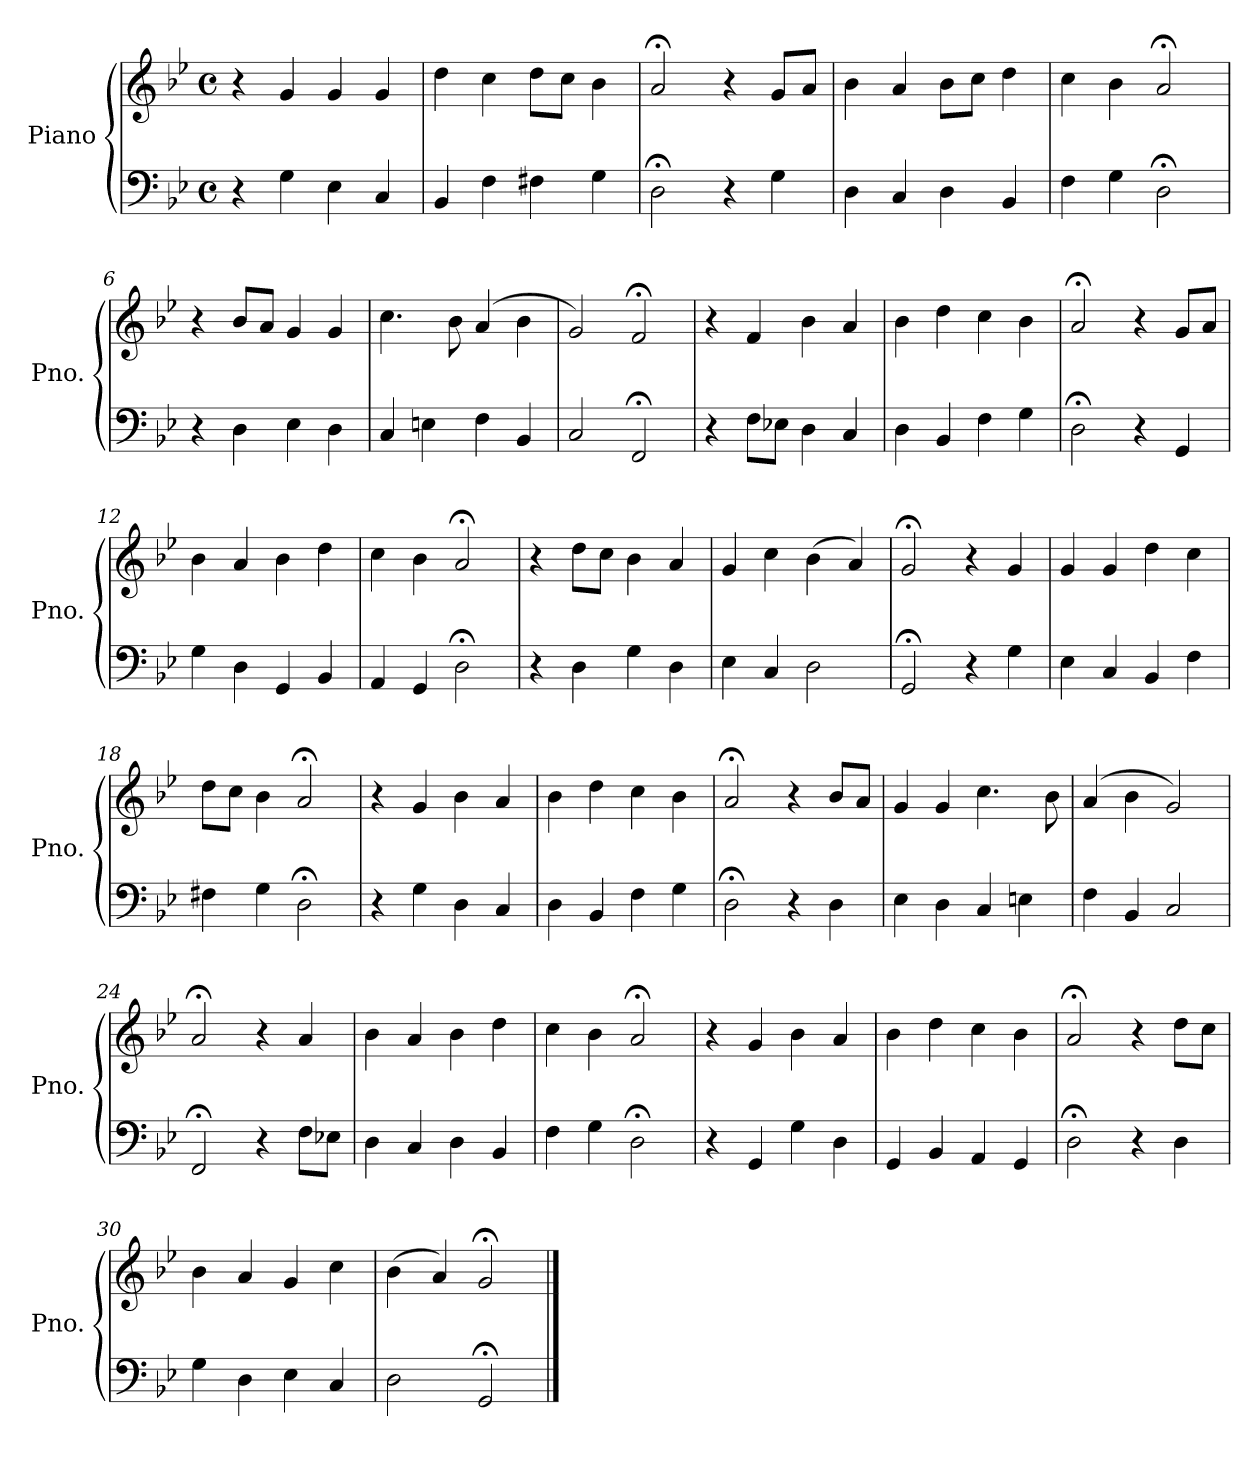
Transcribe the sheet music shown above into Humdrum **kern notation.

**kern	**kern
*part1	*part1
*staff2	*staff1
*I"Piano	*
*I'Pno.	*
*clefF4	*clefG2
*k[b-e-]	*k[b-e-]
*M4/4	*M4/4
*met(c)	*met(c)
=1	=1
4r	4r
4G\	4g/
4E-\	4g/
4C/	4g/
=2	=2
4BB-/	4dd\
4F\	4cc\
4F#X\	8dd\L
.	8cc\J
4G\	4b-\
=3	=3
2D;<\	2a;</
4r	4r
4G\	8g/L
.	8a/J
=4	=4
4D\	4b-\
4C/	4a/
4D\	8b-\L
.	8cc\J
4BB-/	4dd\
=5	=5
4F\	4cc\
4G\	4b-\
2D;<\	2a;</
=6	=6
4r	4r
4D\	8b-/L
.	8a/J
4E-\	4g/
4D\	4g/
=7	=7
4C/	4.cc\
4En\	.
.	8b-\
4F\	(4a/
4BB-/	4b-\
!!LO:LB:g=z
=8	=8
2C/	2g/)
2FF;</	2f;</
=9	=9
4r	4r
8F\L	4f/
8E-X\J	.
4D\	4b-\
4C/	4a/
=10	=10
4D\	4b-\
4BB-/	4dd\
4F\	4cc\
4G\	4b-\
=11	=11
2D;<\	2a;</
4r	4r
4GG/	8g/L
.	8a/J
=12	=12
4G\	4b-\
4D\	4a/
4GG/	4b-\
4BB-/	4dd\
=13	=13
4AA/	4cc\
4GG/	4b-\
2D;<\	2a;</
=14	=14
4r	4r
4D\	8dd\L
.	8cc\J
4G\	4b-\
4D\	4a/
=15	=15
4E-\	4g/
4C/	4cc\
2D\	(4b-\
.	4a/)
!!LO:LB:g=z
=16	=16
2GG;</	2g;</
4r	4r
4G\	4g/
=17	=17
4E-\	4g/
4C/	4g/
4BB-/	4dd\
4F\	4cc\
=18	=18
4F#X\	8dd\L
.	8cc\J
4G\	4b-\
2D;<\	2a;</
=19	=19
4r	4r
4G\	4g/
4D\	4b-\
4C/	4a/
=20	=20
4D\	4b-\
4BB-/	4dd\
4F\	4cc\
4G\	4b-\
=21	=21
2D;<\	2a;</
4r	4r
4D\	8b-/L
.	8a/J
=22	=22
4E-\	4g/
4D\	4g/
4C/	4.cc\
4En\	.
.	8b-\
=23	=23
4F\	(4a/
4BB-/	4b-\
2C/	2g/)
!!LO:LB:g=z
=24	=24
2FF;</	2a;</
4r	4r
8F\L	4a/
8E-X\J	.
=25	=25
4D\	4b-\
4C/	4a/
4D\	4b-\
4BB-/	4dd\
=26	=26
4F\	4cc\
4G\	4b-\
2D;<\	2a;</
=27	=27
4r	4r
4GG/	4g/
4G\	4b-\
4D\	4a/
=28	=28
4GG/	4b-\
4BB-/	4dd\
4AA/	4cc\
4GG/	4b-\
=29	=29
2D;<\	2a;</
4r	4r
4D\	8dd\L
.	8cc\J
=30	=30
4G\	4b-\
4D\	4a/
4E-\	4g/
4C/	4cc\
=31	=31
2D\	(4b-\
.	4a/)
2GG;</	2g;</
==	==
*-	*-
